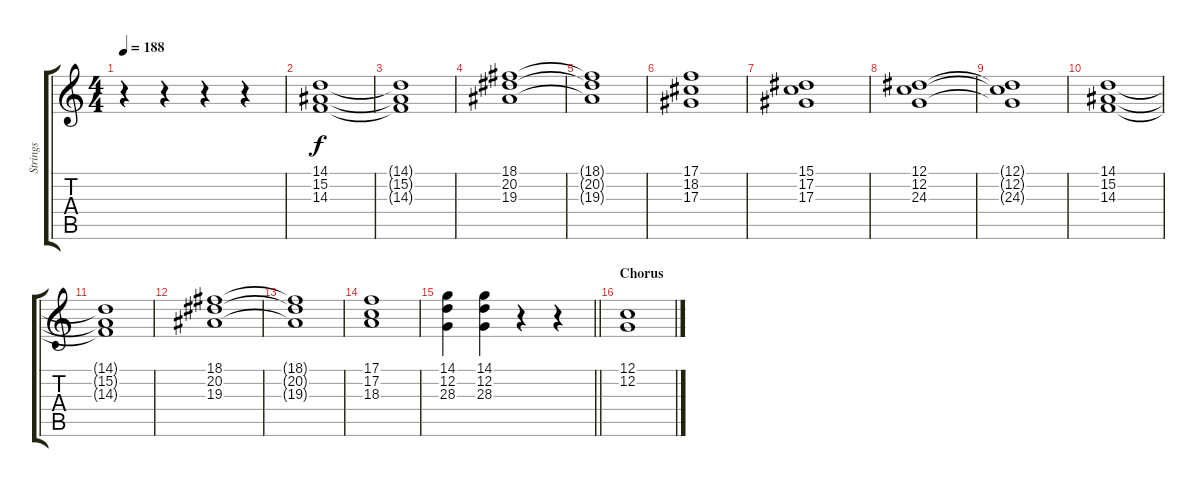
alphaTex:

\track ("Strings" "Strings") {instrument stringensemble1}
\staff {score tabs}
\tuning (C4 G3 Eb3 Bb2 F2 C2) {hide}
\ts (4 4)
\tempo 188
\clef g2
\ks c
r.4{dy f} r.4 r.4 r.4 |
(14.1 15.2 14.3).1 |
(14.1{t} 15.2{t} 14.3{t}).1 |
(18.1 20.2 19.3).1 |
(18.1{t} 20.2{t} 19.3{t}).1 |
(17.1 18.2 17.3).1 |
(15.1 17.2 17.3).1 |
(12.1 12.2 24.3).1 |
(12.1{t} 12.2{t} 24.3{t}).1 |
(14.1 15.2 14.3).1 |
(14.1{t} 15.2{t} 14.3{t}).1 |
(18.1 20.2 19.3).1 |
(18.1{t} 20.2{t} 19.3{t}).1 |
(17.1 17.2 18.3).1 |
\barLineRight lightlight
(14.1 12.2 28.3).4 (14.1 12.2 28.3).4 r.4 r.4 |
\section ("" "Chorus")
(12.1 12.2).1
